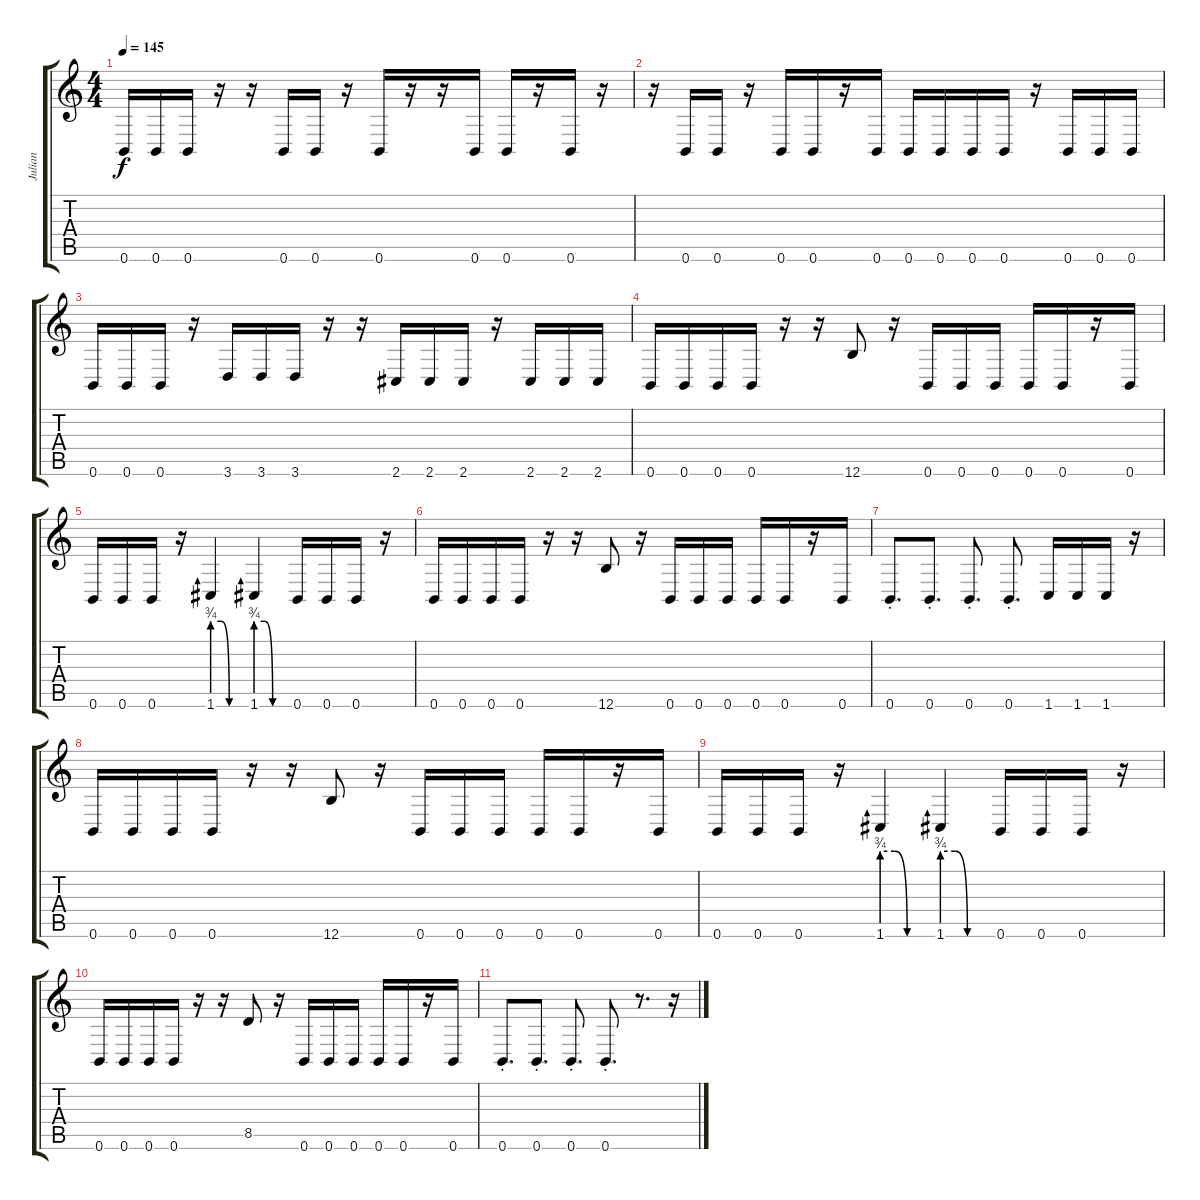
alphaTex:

\track ("Julian" "Julian") {instrument overdrivenguitar}
\staff {score tabs}
\tuning (Db4 Ab3 E3 B2 Gb2 B1) {hide}
\ts (4 4)
\tempo 145
\clef g2
\ks c
0.6.16{dy f} 0.6.16 0.6.16 r.16 r.16 0.6.16 0.6.16 r.16 0.6.16 r.16 r.16 0.6.16 0.6.16 r.16 0.6.16 r.16 |
r.16 0.6.16 0.6.16 r.16 0.6.16 0.6.16 r.16 0.6.16 0.6.16 0.6.16 0.6.16 0.6.16 r.16 0.6.16 0.6.16 0.6.16 |
0.6.16 0.6.16 0.6.16 r.16 3.6.16 3.6.16 3.6.16 r.16 r.16 2.6.16 2.6.16 2.6.16 r.16 2.6.16 2.6.16 2.6.16 |
0.6.16 0.6.16 0.6.16 0.6.16 r.16 r.16 12.6.8 r.16 0.6.16 0.6.16 0.6.16 0.6.16 0.6.16 r.16 0.6.16 |
0.6.16 0.6.16 0.6.16 r.16 1.6{be (custom 0 3 15 3 30 0 60 0)}.4 1.6{be (custom 0 3 15 3 30 0 60 0)}.4 0.6.16 0.6.16 0.6.16 r.16 |
0.6.16 0.6.16 0.6.16 0.6.16 r.16 r.16 12.6.8 r.16 0.6.16 0.6.16 0.6.16 0.6.16 0.6.16 r.16 0.6.16 |
0.6{st}.8{d} 0.6{st}.8{d} 0.6{st}.8{d} 0.6{st}.8{d} 1.6.16 1.6.16 1.6.16 r.16 |
0.6.16 0.6.16 0.6.16 0.6.16 r.16 r.16 12.6.8 r.16 0.6.16 0.6.16 0.6.16 0.6.16 0.6.16 r.16 0.6.16 |
0.6.16 0.6.16 0.6.16 r.16 1.6{be (custom 0 3 15 3 30 0 60 0)}.4 1.6{be (custom 0 3 15 3 30 0 60 0)}.4 0.6.16 0.6.16 0.6.16 r.16 |
0.6.16 0.6.16 0.6.16 0.6.16 r.16 r.16 8.5.8 r.16 0.6.16 0.6.16 0.6.16 0.6.16 0.6.16 r.16 0.6.16 |
0.6{st}.8{d} 0.6{st}.8{d} 0.6{st}.8{d} 0.6{st}.8{d} r.8{d} r.16
